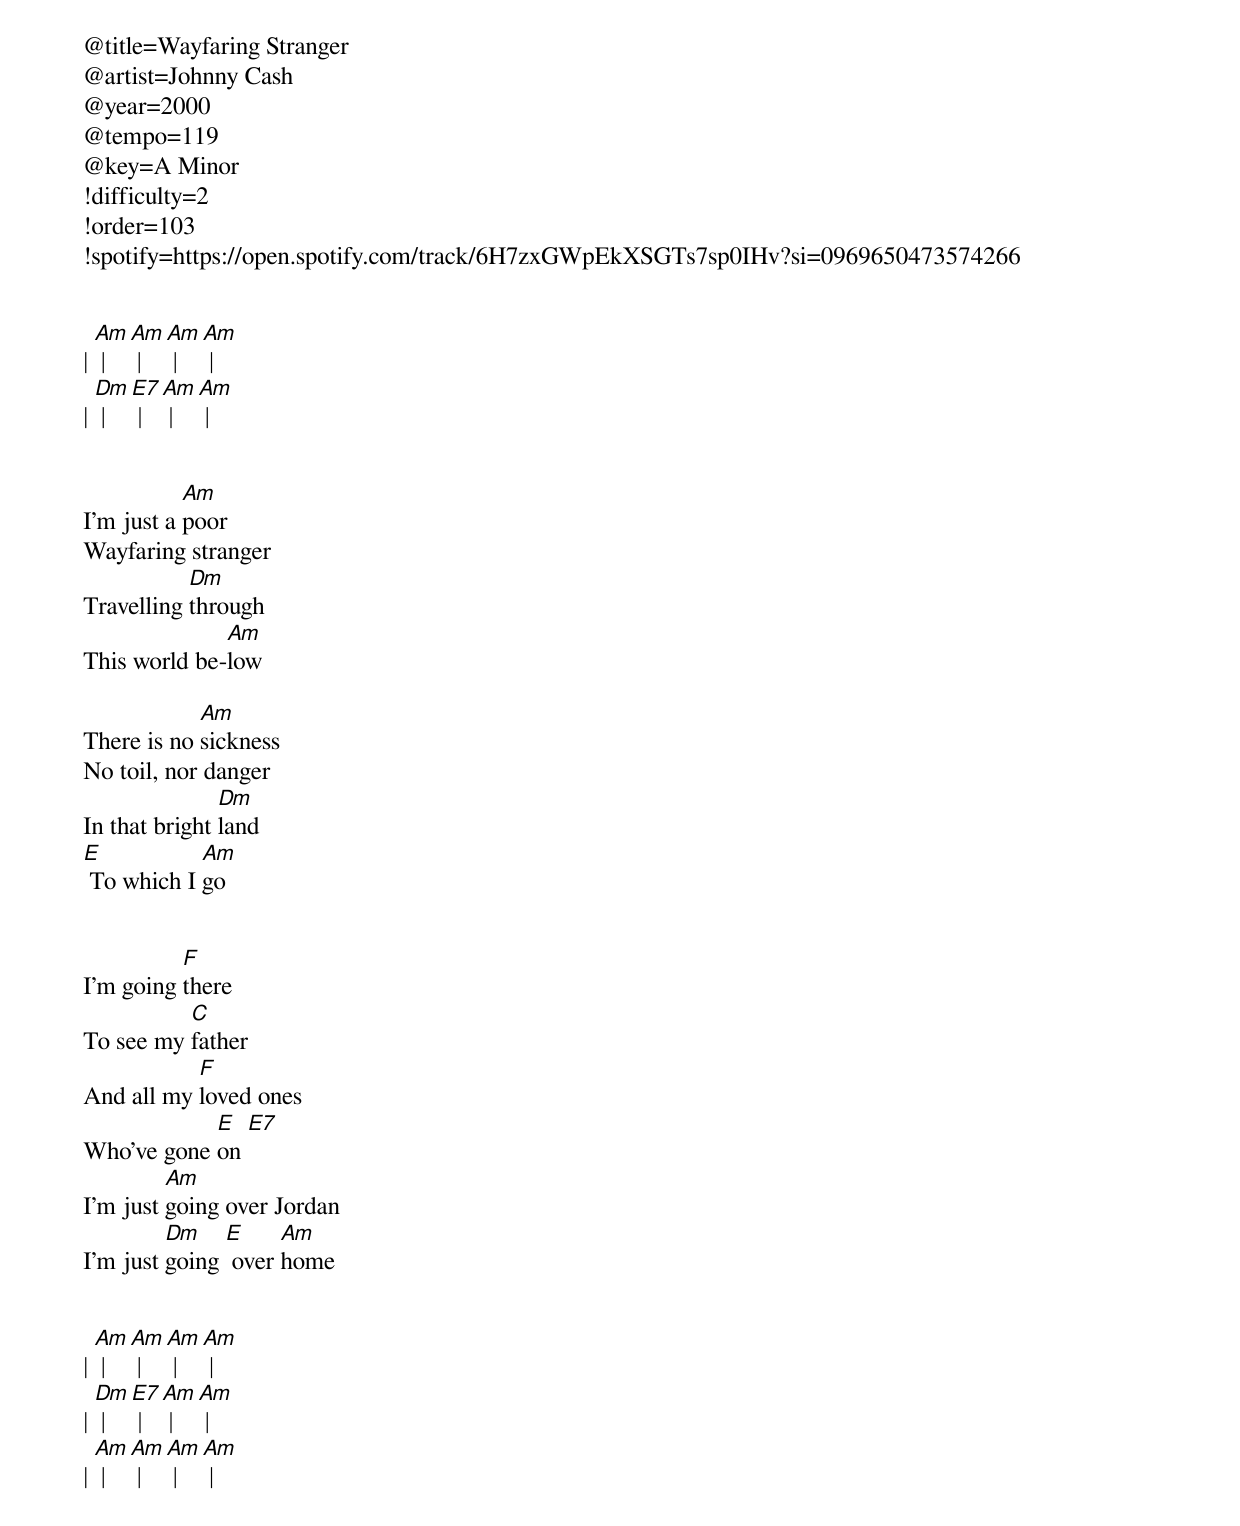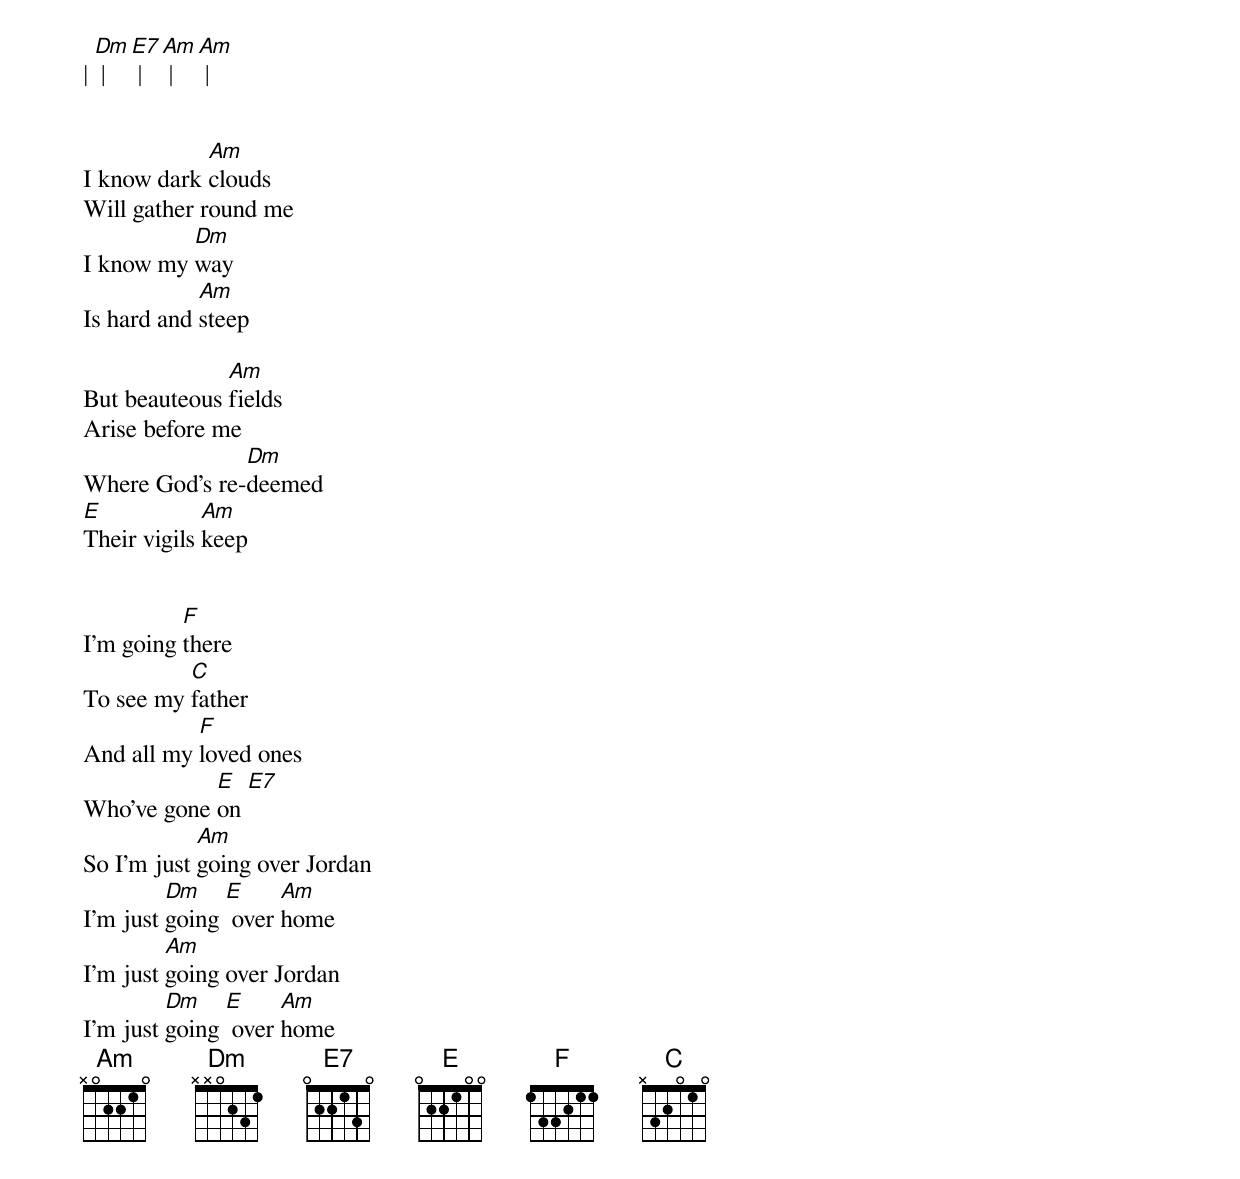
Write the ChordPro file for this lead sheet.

@title=Wayfaring Stranger
@artist=Johnny Cash
@year=2000
@tempo=119
@key=A Minor
!difficulty=2
!order=103
!spotify=https://open.spotify.com/track/6H7zxGWpEkXSGTs7sp0IHv?si=0969650473574266


| [Am] | [Am] | [Am] | [Am] |
| [Dm] | [E7] | [Am] | [Am] |


I'm just a [Am]poor
Wayfaring stranger
Travelling [Dm]through
This world be-[Am]low

There is no [Am]sickness
No toil, nor danger
In that bright [Dm]land
[E] To which I [Am]go


I'm going [F]there
To see my [C]father
And all my [F]loved ones
Who've gone [E]on [E7]
I'm just [Am]going over Jordan
I'm just [Dm]going [E] over [Am]home


| [Am] | [Am] | [Am] | [Am] |
| [Dm] | [E7] | [Am] | [Am] |
| [Am] | [Am] | [Am] | [Am] |
| [Dm] | [E7] | [Am] | [Am] |


I know dark [Am]clouds
Will gather round me
I know my [Dm]way
Is hard and [Am]steep

But beauteous [Am]fields
Arise before me
Where God's re-[Dm]deemed
[E]Their vigils [Am]keep


I'm going [F]there
To see my [C]father
And all my [F]loved ones
Who've gone [E]on [E7]
So I'm just [Am]going over Jordan
I'm just [Dm]going [E] over [Am]home
I'm just [Am]going over Jordan
I'm just [Dm]going [E] over [Am]home
